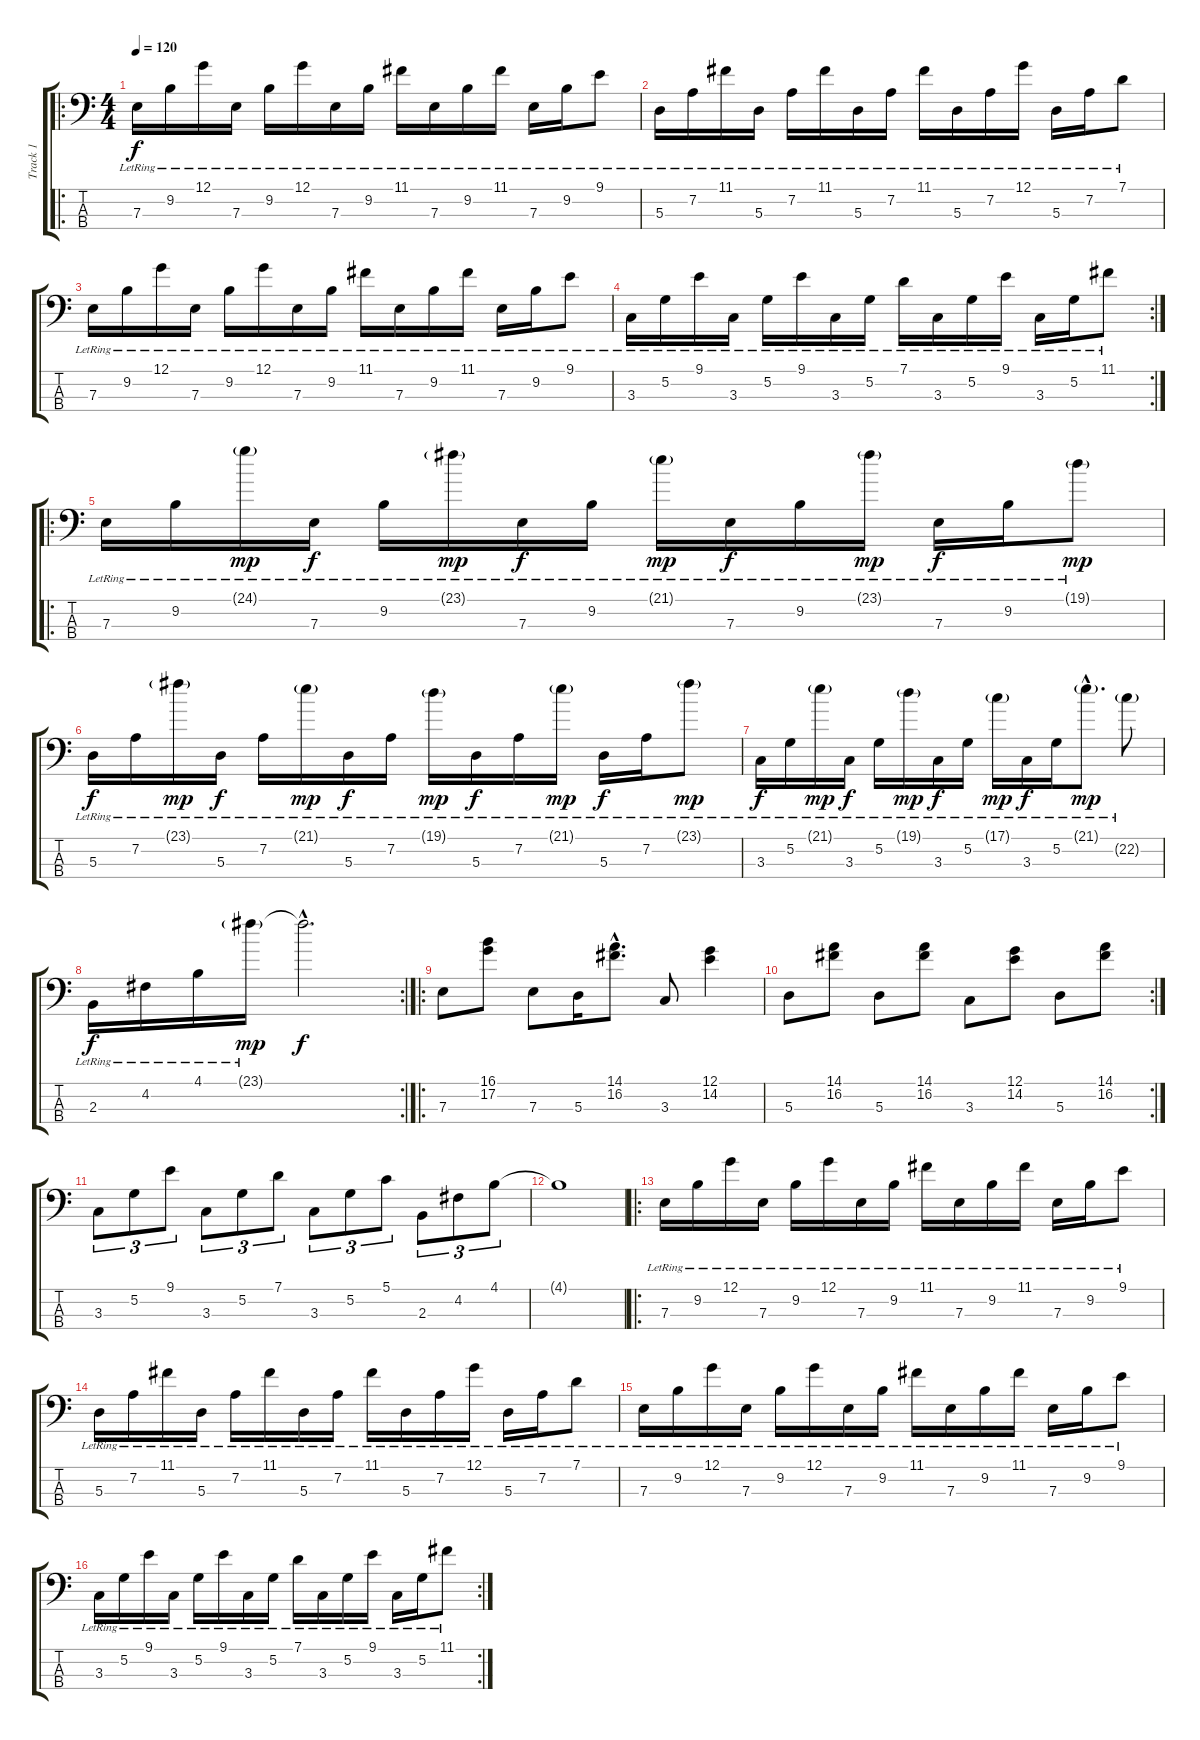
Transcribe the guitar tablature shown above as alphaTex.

\track ("Track 1" "Track 1") {instrument electricbassfinger}
\staff {score tabs}
\tuning (G2 D2 A1 E1) {hide}
\ro
\ts (4 4)
\tempo 120
\clef f4
\ks c
7.3{lr}.16{dy f instrument electricbassfinger} 9.2{lr}.16 12.1{lr}.16 7.3{lr}.16 9.2{lr}.16 12.1{lr}.16 7.3{lr}.16 9.2{lr}.16 11.1{lr}.16 7.3{lr}.16 9.2{lr}.16 11.1{lr}.16 7.3{lr}.16 9.2{lr}.16 9.1{lr}.8 |
5.3{lr}.16 7.2{lr}.16 11.1{lr}.16 5.3{lr}.16 7.2{lr}.16 11.1{lr}.16 5.3{lr}.16 7.2{lr}.16 11.1{lr}.16 5.3{lr}.16 7.2{lr}.16 12.1{lr}.16 5.3{lr}.16 7.2{lr}.16 7.1{lr}.8 |
7.3{lr}.16 9.2{lr}.16 12.1{lr}.16 7.3{lr}.16 9.2{lr}.16 12.1{lr}.16 7.3{lr}.16 9.2{lr}.16 11.1{lr}.16 7.3{lr}.16 9.2{lr}.16 11.1{lr}.16 7.3{lr}.16 9.2{lr}.16 9.1{lr}.8 |
\rc 2
3.3{lr}.16 5.2{lr}.16 9.1{lr}.16 3.3{lr}.16 5.2{lr}.16 9.1{lr}.16 3.3{lr}.16 5.2{lr}.16 7.1{lr}.16 3.3{lr}.16 5.2{lr}.16 9.1{lr}.16 3.3{lr}.16 5.2{lr}.16 11.1{lr}.8 |
\ro
7.3{lr}.16 9.2{lr}.16 24.1{g lr}.16{dy mp} 7.3{lr}.16{dy f} 9.2{lr}.16 23.1{g lr}.16{dy mp} 7.3{lr}.16{dy f} 9.2{lr}.16 21.1{g lr}.16{dy mp} 7.3{lr}.16{dy f} 9.2{lr}.16 23.1{g lr}.16{dy mp} 7.3{lr}.16{dy f} 9.2{lr}.16 19.1{g lr}.8{dy mp} |
5.3{lr}.16{dy f} 7.2{lr}.16 23.1{g lr}.16{dy mp} 5.3{lr}.16{dy f} 7.2{lr}.16 21.1{g lr}.16{dy mp} 5.3{lr}.16{dy f} 7.2{lr}.16 19.1{g lr}.16{dy mp} 5.3{lr}.16{dy f} 7.2{lr}.16 21.1{g lr}.16{dy mp} 5.3{lr}.16{dy f} 7.2{lr}.16 23.1{g lr}.8{dy mp} |
3.3{lr}.16{dy f} 5.2{lr}.16 21.1{g lr}.16{dy mp} 3.3{lr}.16{dy f} 5.2{lr}.16 19.1{g lr}.16{dy mp} 3.3{lr}.16{dy f} 5.2{lr}.16 17.1{g lr}.16{dy mp} 3.3{lr}.16{dy f} 5.2{lr}.16 21.1{g hac lr}.8{d dy mp} 22.2{g lr}.8 |
\rc 2
2.3{lr}.16{dy f} 4.2{lr}.16 4.1{lr}.16 23.1{g lr}.16{dy mp} 23.1{hac t}.2{d dy f} |
\ro
7.3.8 (16.1 17.2).8 7.3.8 5.3.16 (14.1{hac} 16.2{hac}).8{d} 3.3.8 (12.1 14.2).4 |
\rc 2
5.3.8 (14.1 16.2).8 5.3.8 (14.1 16.2).8 3.3.8 (12.1 14.2).8 5.3.8 (14.1 16.2).8 |
3.3.8{tu (3 2)} 5.2.8{tu (3 2)} 9.1.8{tu (3 2)} 3.3.8{tu (3 2)} 5.2.8{tu (3 2)} 7.1.8{tu (3 2)} 3.3.8{tu (3 2)} 5.2.8{tu (3 2)} 5.1.8{tu (3 2)} 2.3.8{tu (3 2)} 4.2.8{tu (3 2)} 4.1.8{tu (3 2)} |
4.1{t}.1 |
\ro
7.3{lr}.16 9.2{lr}.16 12.1{lr}.16 7.3{lr}.16 9.2{lr}.16 12.1{lr}.16 7.3{lr}.16 9.2{lr}.16 11.1{lr}.16 7.3{lr}.16 9.2{lr}.16 11.1{lr}.16 7.3{lr}.16 9.2{lr}.16 9.1{lr}.8 |
5.3{lr}.16 7.2{lr}.16 11.1{lr}.16 5.3{lr}.16 7.2{lr}.16 11.1{lr}.16 5.3{lr}.16 7.2{lr}.16 11.1{lr}.16 5.3{lr}.16 7.2{lr}.16 12.1{lr}.16 5.3{lr}.16 7.2{lr}.16 7.1{lr}.8 |
7.3{lr}.16 9.2{lr}.16 12.1{lr}.16 7.3{lr}.16 9.2{lr}.16 12.1{lr}.16 7.3{lr}.16 9.2{lr}.16 11.1{lr}.16 7.3{lr}.16 9.2{lr}.16 11.1{lr}.16 7.3{lr}.16 9.2{lr}.16 9.1{lr}.8 |
\rc 2
3.3{lr}.16 5.2{lr}.16 9.1{lr}.16 3.3{lr}.16 5.2{lr}.16 9.1{lr}.16 3.3{lr}.16 5.2{lr}.16 7.1{lr}.16 3.3{lr}.16 5.2{lr}.16 9.1{lr}.16 3.3{lr}.16 5.2{lr}.16 11.1{lr}.8
